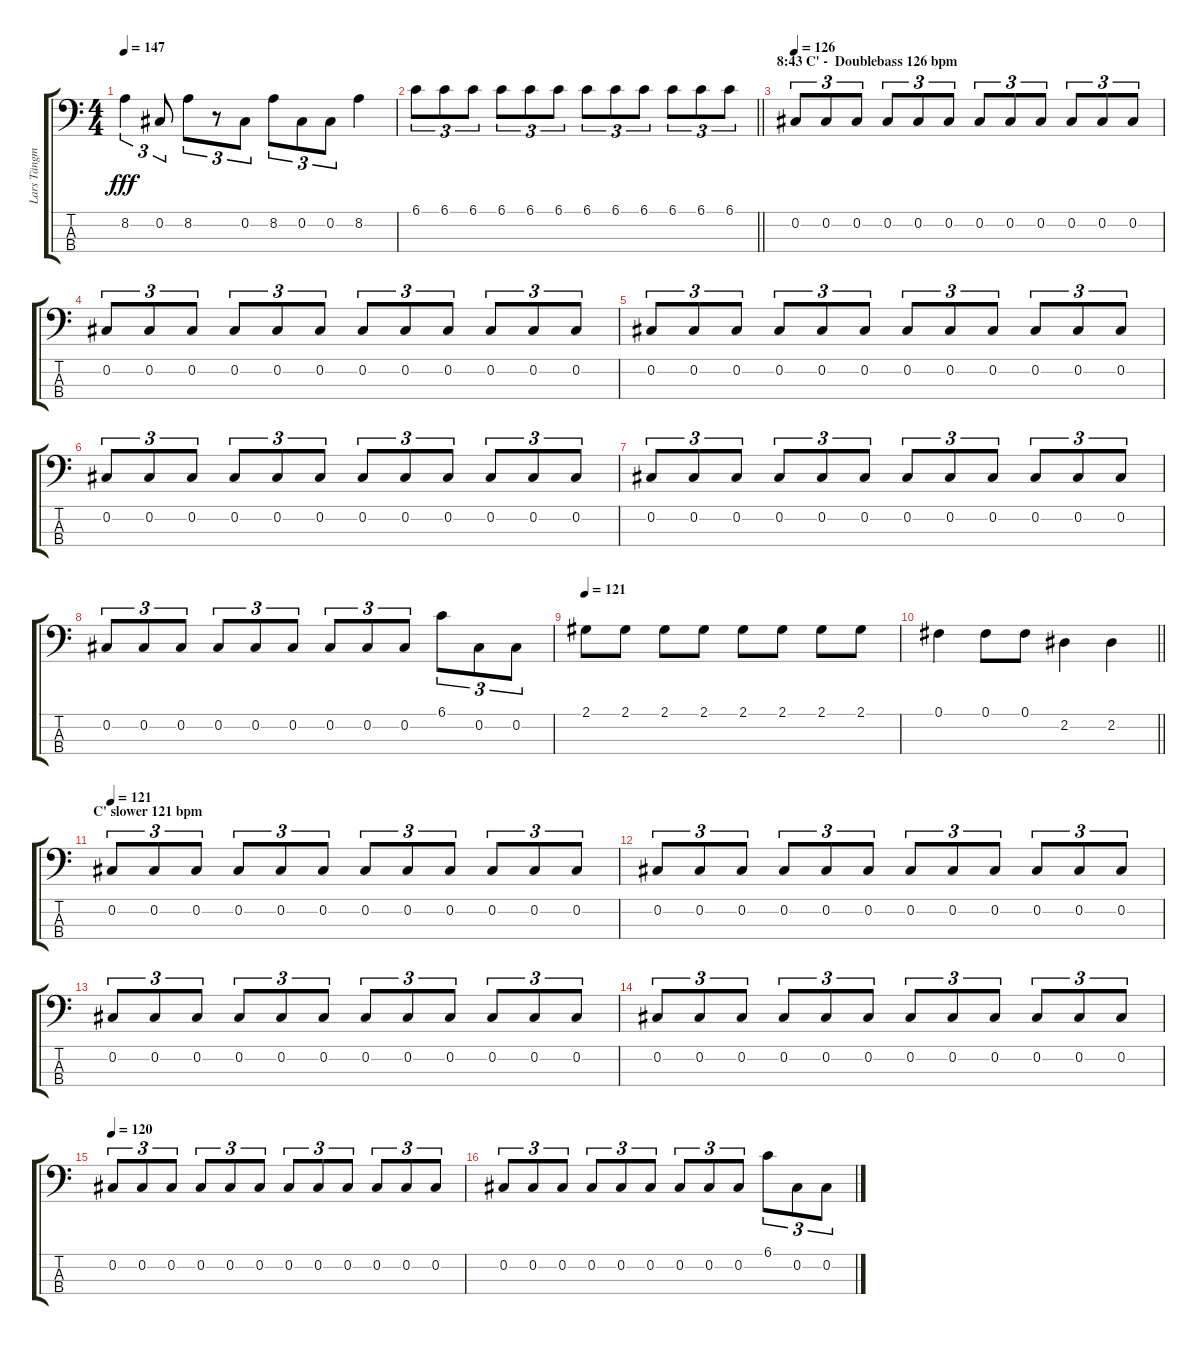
\track ("Lars Tängmark (D# Tuning)" "Lars Tängm") {instrument fretlessbass}
\staff {score tabs}
\tuning (Gb2 Db2 Ab1 Eb1) {hide}
\ts (4 4)
\tempo 147
\clef f4
\ks c
8.2.4{tu (3 2) dy fff} 0.2.8{tu (3 2)} 8.2.8{tu (3 2)} r.8{tu (3 2)} 0.2.8{tu (3 2)} 8.2.8{tu (3 2)} 0.2.8{tu (3 2)} 0.2.8{tu (3 2)} 8.2.4 |
\barLineRight lightlight
6.1.8{tu (3 2)} 6.1.8{tu (3 2)} 6.1.8{tu (3 2)} 6.1.8{tu (3 2)} 6.1.8{tu (3 2)} 6.1.8{tu (3 2)} 6.1.8{tu (3 2)} 6.1.8{tu (3 2)} 6.1.8{tu (3 2)} 6.1.8{tu (3 2)} 6.1.8{tu (3 2)} 6.1.8{tu (3 2)} |
\section ("" "8:43 C' -  Doublebass 126 bpm")
\tempo 126
0.2.8{tu (3 2)} 0.2.8{tu (3 2)} 0.2.8{tu (3 2)} 0.2.8{tu (3 2)} 0.2.8{tu (3 2)} 0.2.8{tu (3 2)} 0.2.8{tu (3 2)} 0.2.8{tu (3 2)} 0.2.8{tu (3 2)} 0.2.8{tu (3 2)} 0.2.8{tu (3 2)} 0.2.8{tu (3 2)} |
0.2.8{tu (3 2)} 0.2.8{tu (3 2)} 0.2.8{tu (3 2)} 0.2.8{tu (3 2)} 0.2.8{tu (3 2)} 0.2.8{tu (3 2)} 0.2.8{tu (3 2)} 0.2.8{tu (3 2)} 0.2.8{tu (3 2)} 0.2.8{tu (3 2)} 0.2.8{tu (3 2)} 0.2.8{tu (3 2)} |
0.2.8{tu (3 2)} 0.2.8{tu (3 2)} 0.2.8{tu (3 2)} 0.2.8{tu (3 2)} 0.2.8{tu (3 2)} 0.2.8{tu (3 2)} 0.2.8{tu (3 2)} 0.2.8{tu (3 2)} 0.2.8{tu (3 2)} 0.2.8{tu (3 2)} 0.2.8{tu (3 2)} 0.2.8{tu (3 2)} |
0.2.8{tu (3 2)} 0.2.8{tu (3 2)} 0.2.8{tu (3 2)} 0.2.8{tu (3 2)} 0.2.8{tu (3 2)} 0.2.8{tu (3 2)} 0.2.8{tu (3 2)} 0.2.8{tu (3 2)} 0.2.8{tu (3 2)} 0.2.8{tu (3 2)} 0.2.8{tu (3 2)} 0.2.8{tu (3 2)} |
0.2.8{tu (3 2)} 0.2.8{tu (3 2)} 0.2.8{tu (3 2)} 0.2.8{tu (3 2)} 0.2.8{tu (3 2)} 0.2.8{tu (3 2)} 0.2.8{tu (3 2)} 0.2.8{tu (3 2)} 0.2.8{tu (3 2)} 0.2.8{tu (3 2)} 0.2.8{tu (3 2)} 0.2.8{tu (3 2)} |
0.2.8{tu (3 2)} 0.2.8{tu (3 2)} 0.2.8{tu (3 2)} 0.2.8{tu (3 2)} 0.2.8{tu (3 2)} 0.2.8{tu (3 2)} 0.2.8{tu (3 2)} 0.2.8{tu (3 2)} 0.2.8{tu (3 2)} 6.1.8{tu (3 2)} 0.2.8{tu (3 2)} 0.2.8{tu (3 2)} |
\tempo 121
2.1.8 2.1.8 2.1.8 2.1.8 2.1.8 2.1.8 2.1.8 2.1.8 |
\barLineRight lightlight
0.1.4 0.1.8 0.1.8 2.2.4 2.2.4 |
\section ("" "C' slower 121 bpm")
\tempo 121
0.2.8{tu (3 2)} 0.2.8{tu (3 2)} 0.2.8{tu (3 2)} 0.2.8{tu (3 2)} 0.2.8{tu (3 2)} 0.2.8{tu (3 2)} 0.2.8{tu (3 2)} 0.2.8{tu (3 2)} 0.2.8{tu (3 2)} 0.2.8{tu (3 2)} 0.2.8{tu (3 2)} 0.2.8{tu (3 2)} |
0.2.8{tu (3 2)} 0.2.8{tu (3 2)} 0.2.8{tu (3 2)} 0.2.8{tu (3 2)} 0.2.8{tu (3 2)} 0.2.8{tu (3 2)} 0.2.8{tu (3 2)} 0.2.8{tu (3 2)} 0.2.8{tu (3 2)} 0.2.8{tu (3 2)} 0.2.8{tu (3 2)} 0.2.8{tu (3 2)} |
0.2.8{tu (3 2)} 0.2.8{tu (3 2)} 0.2.8{tu (3 2)} 0.2.8{tu (3 2)} 0.2.8{tu (3 2)} 0.2.8{tu (3 2)} 0.2.8{tu (3 2)} 0.2.8{tu (3 2)} 0.2.8{tu (3 2)} 0.2.8{tu (3 2)} 0.2.8{tu (3 2)} 0.2.8{tu (3 2)} |
0.2.8{tu (3 2)} 0.2.8{tu (3 2)} 0.2.8{tu (3 2)} 0.2.8{tu (3 2)} 0.2.8{tu (3 2)} 0.2.8{tu (3 2)} 0.2.8{tu (3 2)} 0.2.8{tu (3 2)} 0.2.8{tu (3 2)} 0.2.8{tu (3 2)} 0.2.8{tu (3 2)} 0.2.8{tu (3 2)} |
\tempo 120
0.2.8{tu (3 2)} 0.2.8{tu (3 2)} 0.2.8{tu (3 2)} 0.2.8{tu (3 2)} 0.2.8{tu (3 2)} 0.2.8{tu (3 2)} 0.2.8{tu (3 2)} 0.2.8{tu (3 2)} 0.2.8{tu (3 2)} 0.2.8{tu (3 2)} 0.2.8{tu (3 2)} 0.2.8{tu (3 2)} |
0.2.8{tu (3 2)} 0.2.8{tu (3 2)} 0.2.8{tu (3 2)} 0.2.8{tu (3 2)} 0.2.8{tu (3 2)} 0.2.8{tu (3 2)} 0.2.8{tu (3 2)} 0.2.8{tu (3 2)} 0.2.8{tu (3 2)} 6.1.8{tu (3 2)} 0.2.8{tu (3 2)} 0.2.8{tu (3 2)}
